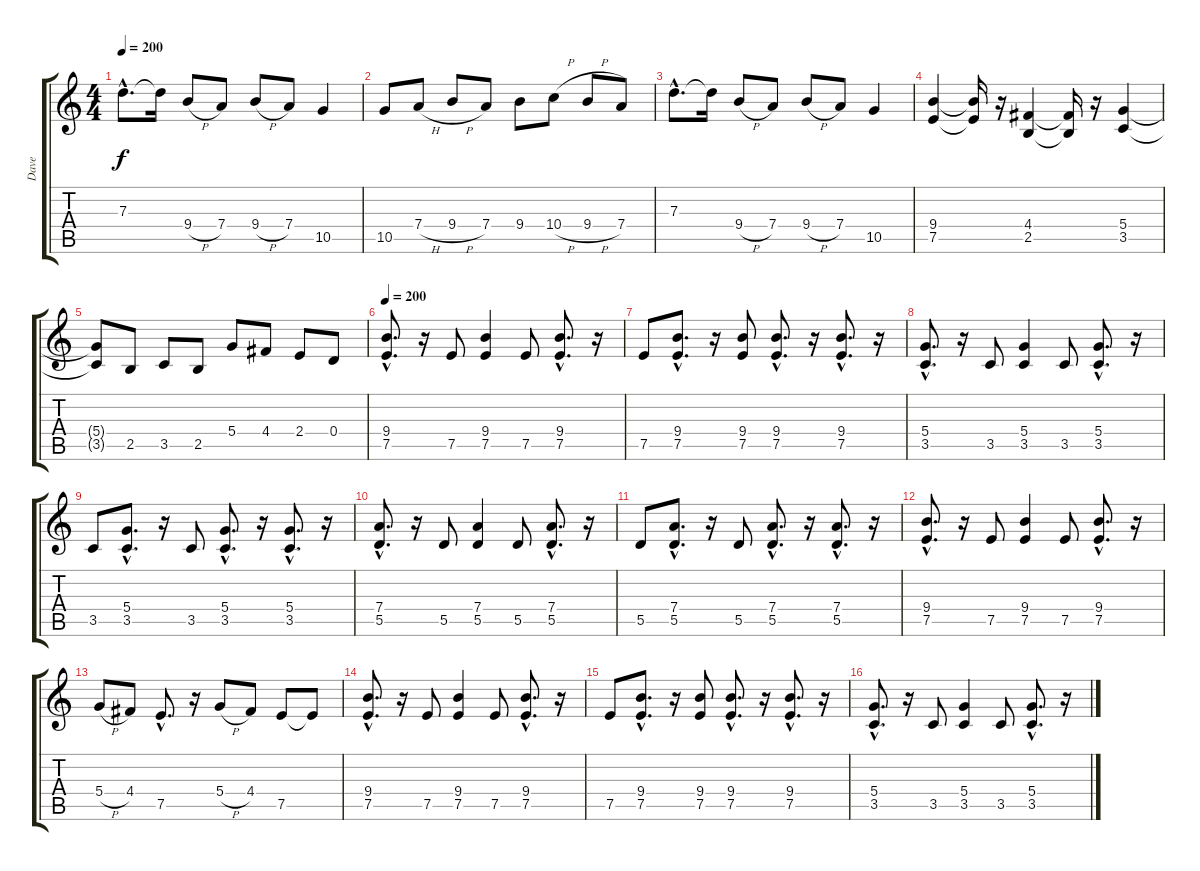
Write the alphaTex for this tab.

\track ("Dave" "Dave") {instrument distortionguitar}
\staff {score tabs}
\tuning (E4 B3 G3 D3 A2 E2) {hide}
\ts (4 4)
\tempo 200
\clef g2
\ks c
7.3{hac}.8{d dy f} 7.3{t}.16 9.4{h}.8 7.4.8 9.4{h}.8 7.4.8 10.5.4 |
10.5.8 7.4{h}.8 9.4{h}.8 7.4.8 9.4.8 10.4{h}.8 9.4{h}.8 7.4.8 |
7.3{hac}.8{d} 7.3{t}.16 9.4{h}.8 7.4.8 9.4{h}.8 7.4.8 10.5.4 |
(9.4 7.5).4 (9.4{t} 7.5{t}).16 r.16 (4.4 2.5).4 (4.4{t} 2.5{t}).16 r.16 (5.4 3.5).4 |
(5.4{t} 3.5{t}).8 2.5.8 3.5.8 2.5.8 5.4.8 4.4.8 2.4.8 0.4.8 |
\tempo 200
(9.4{hac} 7.5{hac}).8{d} r.16 7.5.8 (9.4 7.5).4 7.5.8 (9.4{hac} 7.5{hac}).8{d} r.16 |
7.5.8 (9.4{hac} 7.5{hac}).8{d} r.16 (9.4 7.5).8 (9.4{hac} 7.5{hac}).8{d} r.16 (9.4{hac} 7.5{hac}).8{d} r.16 |
(5.4{hac} 3.5{hac}).8{d} r.16 3.5.8 (5.4 3.5).4 3.5.8 (5.4{hac} 3.5{hac}).8{d} r.16 |
3.5.8 (5.4{hac} 3.5{hac}).8{d} r.16 3.5.8 (5.4{hac} 3.5{hac}).8{d} r.16 (5.4{hac} 3.5{hac}).8{d} r.16 |
(7.4{hac} 5.5{hac}).8{d} r.16 5.5.8 (7.4 5.5).4 5.5.8 (7.4{hac} 5.5{hac}).8{d} r.16 |
5.5.8 (7.4{hac} 5.5{hac}).8{d} r.16 5.5.8 (7.4{hac} 5.5{hac}).8{d} r.16 (7.4{hac} 5.5{hac}).8{d} r.16 |
(9.4{hac} 7.5{hac}).8{d} r.16 7.5.8 (9.4 7.5).4 7.5.8 (9.4{hac} 7.5{hac}).8{d} r.16 |
5.4{h}.8 4.4.8 7.5{hac}.8{d} r.16 5.4{h}.8 4.4.8 7.5.8 7.5{t}.8 |
(9.4{hac} 7.5{hac}).8{d} r.16 7.5.8 (9.4 7.5).4 7.5.8 (9.4{hac} 7.5{hac}).8{d} r.16 |
7.5.8 (9.4{hac} 7.5{hac}).8{d} r.16 (9.4 7.5).8 (9.4{hac} 7.5{hac}).8{d} r.16 (9.4{hac} 7.5{hac}).8{d} r.16 |
(5.4{hac} 3.5{hac}).8{d} r.16 3.5.8 (5.4 3.5).4 3.5.8 (5.4{hac} 3.5{hac}).8{d} r.16
